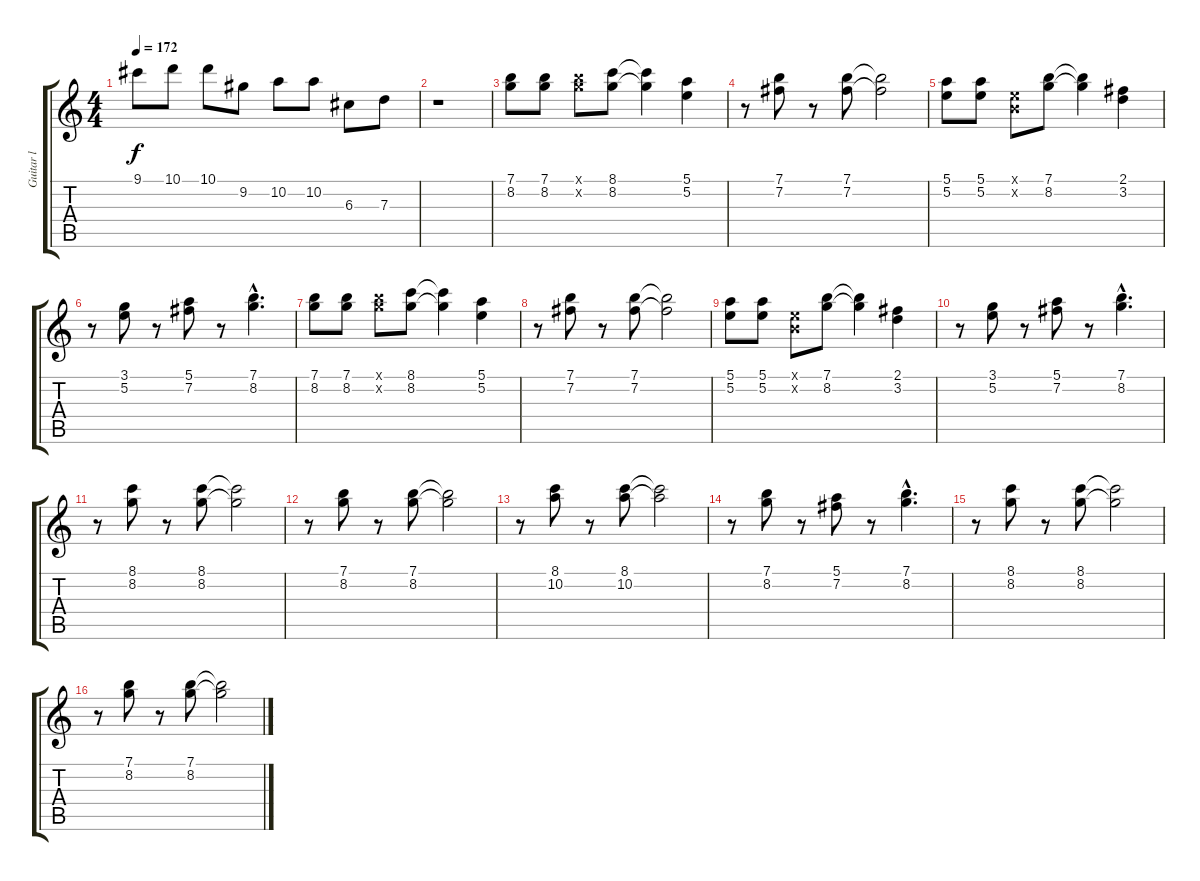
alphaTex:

\track ("Guitar l" "Guitar l") {instrument acousticguitarsteel}
\staff {score tabs}
\tuning (E4 B3 G3 D3 A2 E2) {hide}
\ts (4 4)
\tempo 172
\clef g2
\ks c
9.1.8{dy f} 10.1.8 10.1.8 9.2.8 10.2.8 10.2.8 6.3.8 7.3.8 |
r.1 |
(7.1 8.2).8 (7.1 8.2).8 (7.1{x} 8.2{x}).8 (8.1 8.2).8 (8.1{t} 8.2{t}).4 (5.1 5.2).4 |
r.8 (7.1 7.2).8 r.8 (7.1 7.2).8 (7.1{t} 7.2{t}).2 |
(5.1 5.2).8 (5.1 5.2).8 (0.1{x} 0.2{x}).8 (7.1 8.2).8 (7.1{t} 8.2{t}).4 (2.1 3.2).4 |
r.8 (3.1 5.2).8 r.8 (5.1 7.2).8 r.8 (7.1{hac} 8.2{hac}).4{d} |
(7.1 8.2).8 (7.1 8.2).8 (7.1{x} 8.2{x}).8 (8.1 8.2).8 (8.1{t} 8.2{t}).4 (5.1 5.2).4 |
r.8 (7.1 7.2).8 r.8 (7.1 7.2).8 (7.1{t} 7.2{t}).2 |
(5.1 5.2).8 (5.1 5.2).8 (0.1{x} 0.2{x}).8 (7.1 8.2).8 (7.1{t} 8.2{t}).4 (2.1 3.2).4 |
r.8 (3.1 5.2).8 r.8 (5.1 7.2).8 r.8 (7.1{hac} 8.2{hac}).4{d} |
r.8 (8.1 8.2).8 r.8 (8.1 8.2).8 (8.1{t} 8.2{t}).2 |
r.8 (7.1 8.2).8 r.8 (7.1 8.2).8 (7.1{t} 8.2{t}).2 |
r.8 (8.1 10.2).8 r.8 (8.1 10.2).8 (8.1{t} 10.2{t}).2 |
r.8 (7.1 8.2).8 r.8 (5.1 7.2).8 r.8 (7.1{hac} 8.2{hac}).4{d} |
r.8 (8.1 8.2).8 r.8 (8.1 8.2).8 (8.1{t} 8.2{t}).2 |
r.8 (7.1 8.2).8 r.8 (7.1 8.2).8 (7.1{t} 8.2{t}).2
